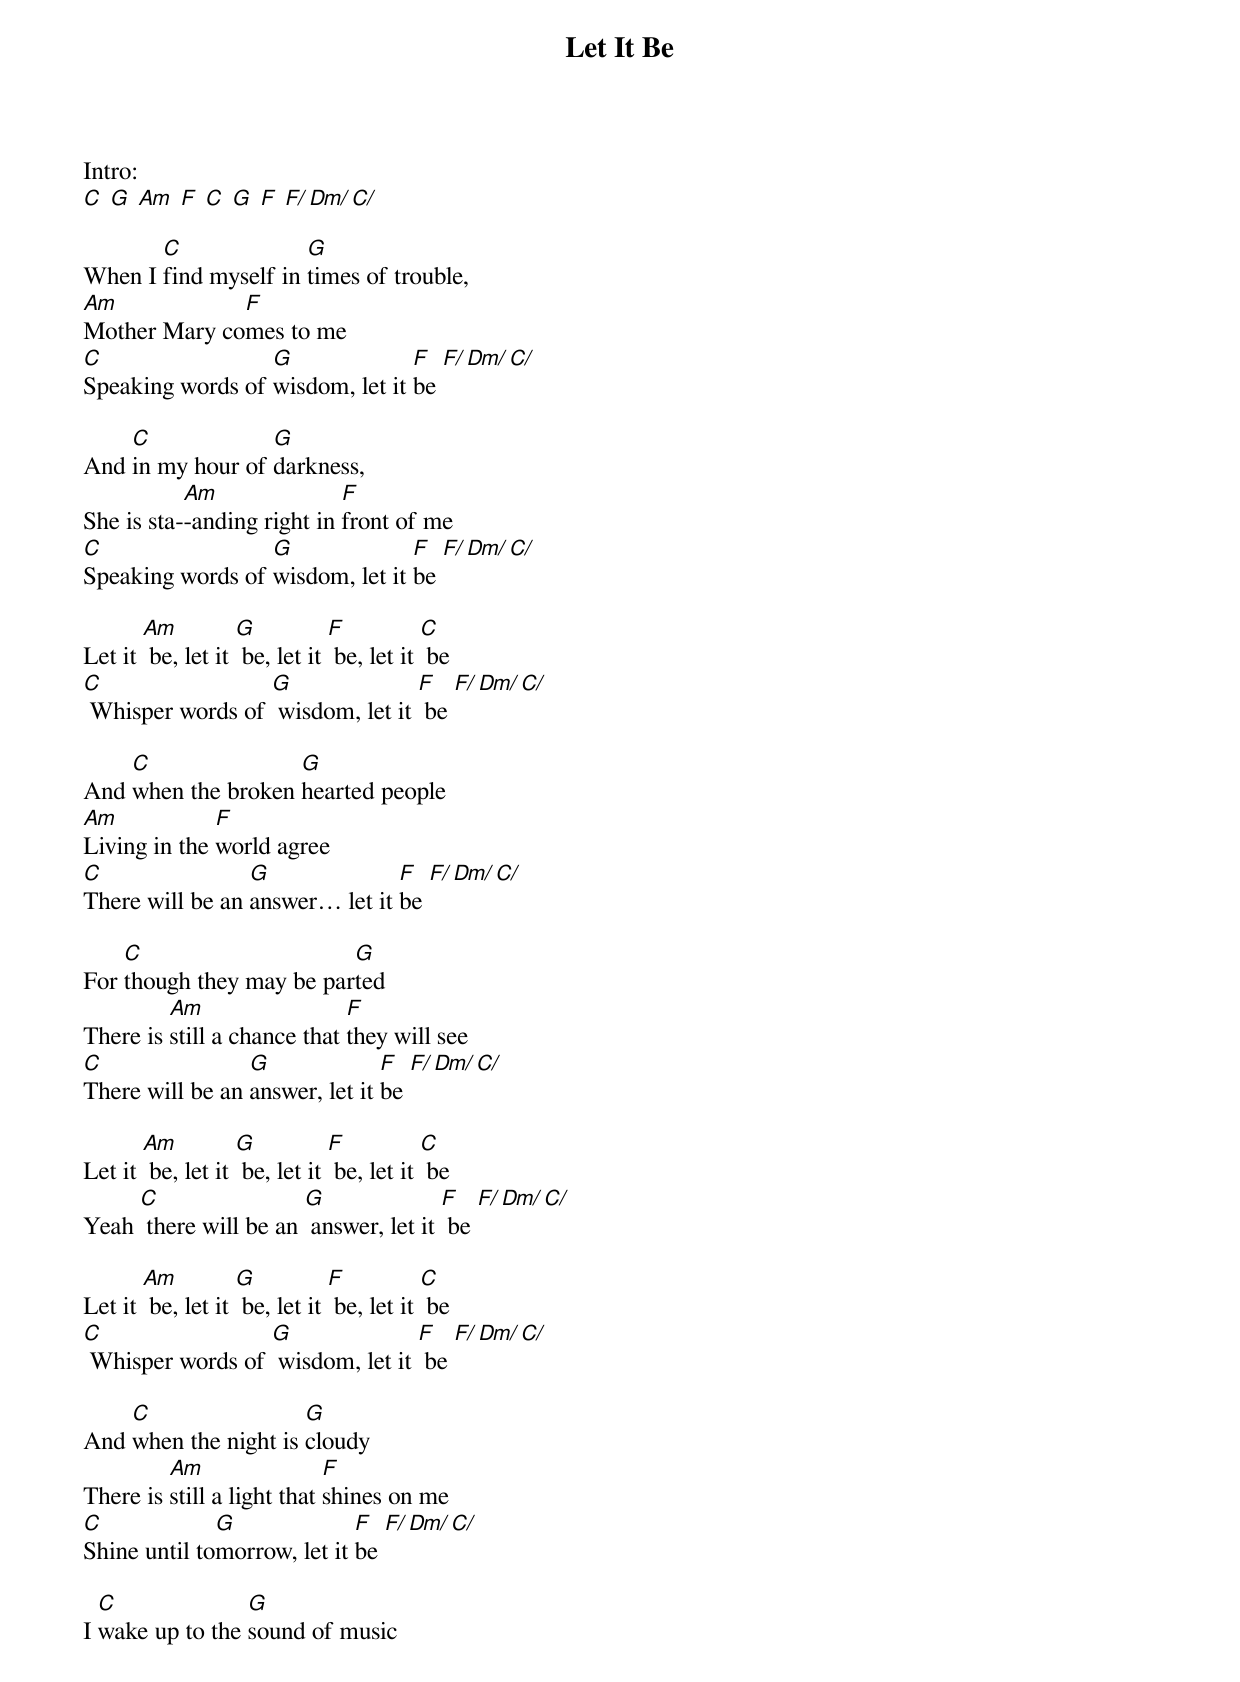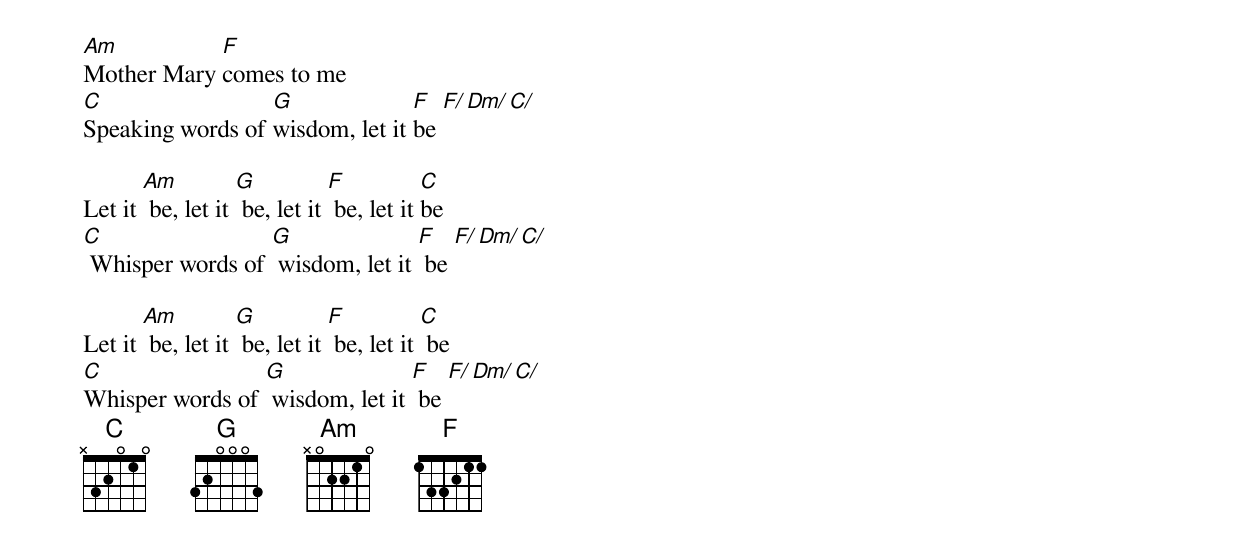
{t: Let It Be }
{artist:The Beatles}
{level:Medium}

Intro:
[C] [G] [Am] [F] [C] [G] [F] [F/ Dm/ C/]

When I [C]find myself in [G]times of trouble,
[Am]Mother Mary co[F]mes to me
[C]Speaking words of [G]wisdom, let it [F]be [F/ Dm/ C/]

And [C]in my hour of [G]darkness,
She is sta-[Am]-anding right in [F]front of me
[C]Speaking words of [G]wisdom, let it [F]be [F/ Dm/ C/]

Let it [Am] be, let it [G] be, let it [F] be, let it [C] be
[C] Whisper words of [G] wisdom, let it [F] be [F/ Dm/ C/]

And [C]when the broken [G]hearted people
[Am]Living in the [F]world agree
[C]There will be an [G]answer… let it [F]be [F/ Dm/ C/]

For [C]though they may be par[G]ted
There is [Am]still a chance that [F]they will see
[C]There will be an [G]answer, let it [F]be [F/ Dm/ C/]

Let it [Am] be, let it [G] be, let it [F] be, let it [C] be
Yeah [C] there will be an [G] answer, let it [F] be [F/ Dm/ C/]

Let it [Am] be, let it [G] be, let it [F] be, let it [C] be
[C] Whisper words of [G] wisdom, let it [F] be [F/ Dm/ C/]

And [C]when the night is [G]cloudy
There is [Am]still a light that [F]shines on me
[C]Shine until to[G]morrow, let it [F]be [F/ Dm/ C/]

I [C]wake up to the [G]sound of music
[Am]Mother Mary [F]comes to me
[C]Speaking words of [G]wisdom, let it [F]be [F/ Dm/ C/]

Let it [Am] be, let it [G] be, let it [F] be, let it [C ]be
[C] Whisper words of [G] wisdom, let it [F] be [F/ Dm/ C/]

Let it [Am] be, let it [G] be, let it [F] be, let it [C] be
[C ]Whisper words of [G] wisdom, let it [F] be [F/ Dm/ C/]
